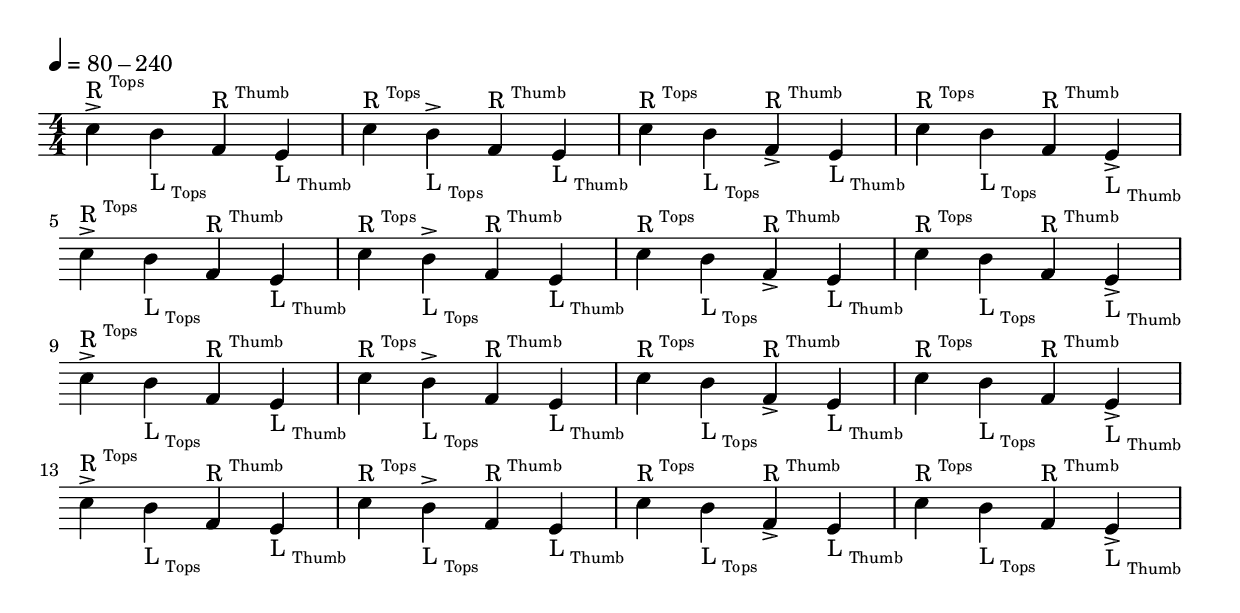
\version "2.24.1"
\include "../global.ly"

\layout {
  indent = -3.5
}

\relative {
  \defaultScoreSettings
  \tempo 4 = 80 - 240
  \time 4/4

  \repeat unfold 4 { 
    c''4^\RTopsTop-> b_\LTopsBtm   f^\RThumbTop   e_\LThumbBtm   
     c'4^\RTopsTop   b_\LTopsBtm-> f^\RThumbTop   e_\LThumbBtm   
     c'4^\RTopsTop   b_\LTopsBtm   f^\RThumbTop-> e_\LThumbBtm   
     c'4^\RTopsTop   b_\LTopsBtm   f^\RThumbTop   e_\LThumbBtm-> 
    \break
  }
}